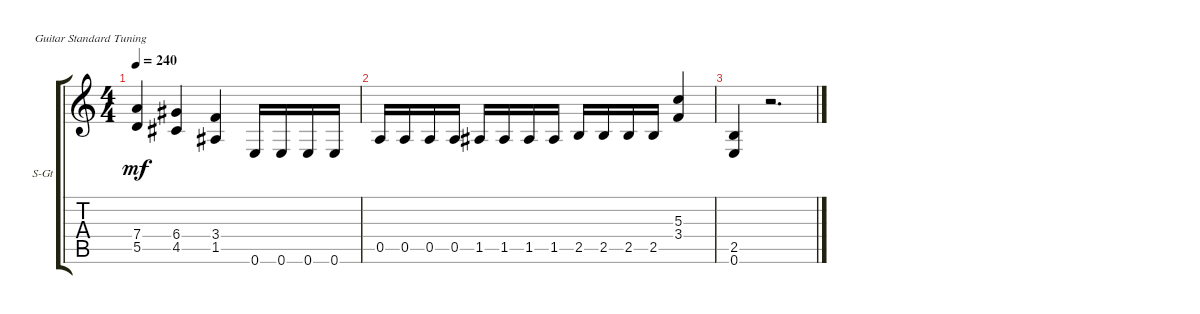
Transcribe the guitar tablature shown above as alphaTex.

\defaultSystemsLayout 4
\bracketExtendMode groupsimilarinstruments
\firstSystemTrackNameOrientation horizontal
\otherSystemsTrackNameOrientation horizontal
\track ("Steel Guitar" "S-Gt") {instrument acousticguitarsteel}
\staff {score tabs}
\tuning (E4 B3 G3 D3 A2 E2)
\ts (4 4)
\tempo 240
\clef g2
\ks c
(5.5 7.4).4{dy mf} (4.5 6.4).4 (1.5 3.4).4 0.6.16 0.6.16 0.6.16 0.6.16 |
0.5.16 0.5.16 0.5.16 0.5.16 1.5.16 1.5.16 1.5.16 1.5.16 2.5.16 2.5.16 2.5.16 2.5.16 (3.4 5.3).4 |
(0.6 2.5).4 r.2{d}
